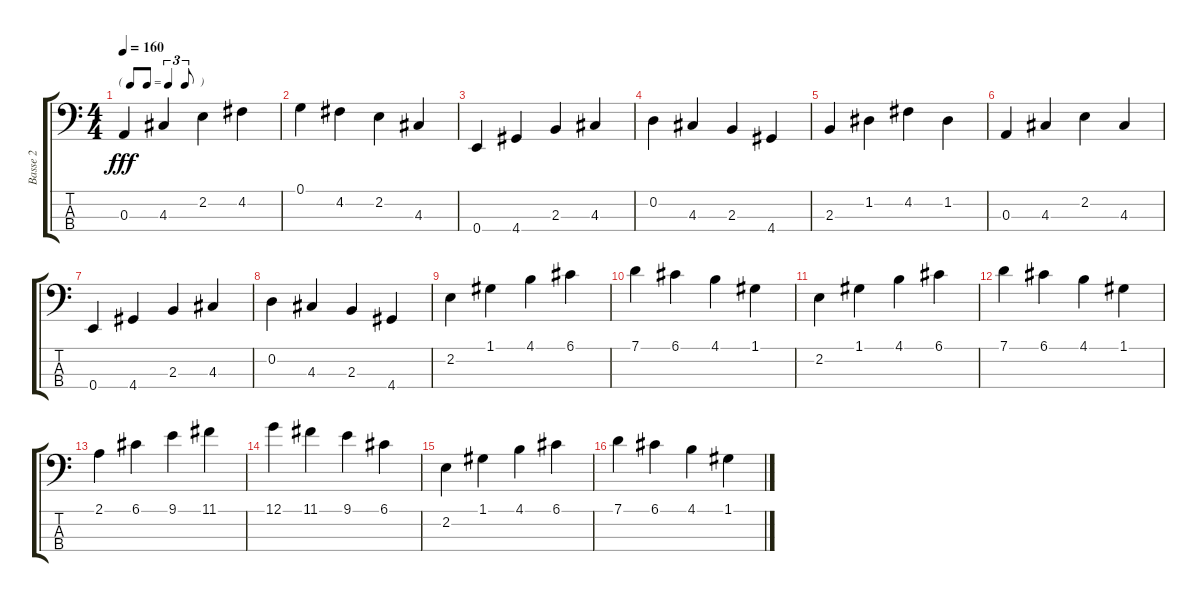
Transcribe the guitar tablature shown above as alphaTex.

\track ("Basse 2" "Basse 2") {instrument electricbasspick}
\staff {score tabs}
\tuning (G2 D2 A1 E1) {hide}
\ts (4 4)
\tf triplet8th
\tempo 160
\clef f4
\ks c
0.3.4{dy fff} 4.3.4 2.2.4 4.2.4 |
0.1.4 4.2.4 2.2.4 4.3.4 |
0.4.4 4.4.4 2.3.4 4.3.4 |
0.2.4 4.3.4 2.3.4 4.4.4 |
2.3.4 1.2.4 4.2.4 1.2.4 |
0.3.4 4.3.4 2.2.4 4.3.4 |
0.4.4 4.4.4 2.3.4 4.3.4 |
0.2.4 4.3.4 2.3.4 4.4.4 |
2.2.4 1.1.4 4.1.4 6.1.4 |
7.1.4 6.1.4 4.1.4 1.1.4 |
2.2.4 1.1.4 4.1.4 6.1.4 |
7.1.4 6.1.4 4.1.4 1.1.4 |
2.1.4 6.1.4 9.1.4 11.1.4 |
12.1.4 11.1.4 9.1.4 6.1.4 |
2.2.4 1.1.4 4.1.4 6.1.4 |
7.1.4 6.1.4 4.1.4 1.1.4
